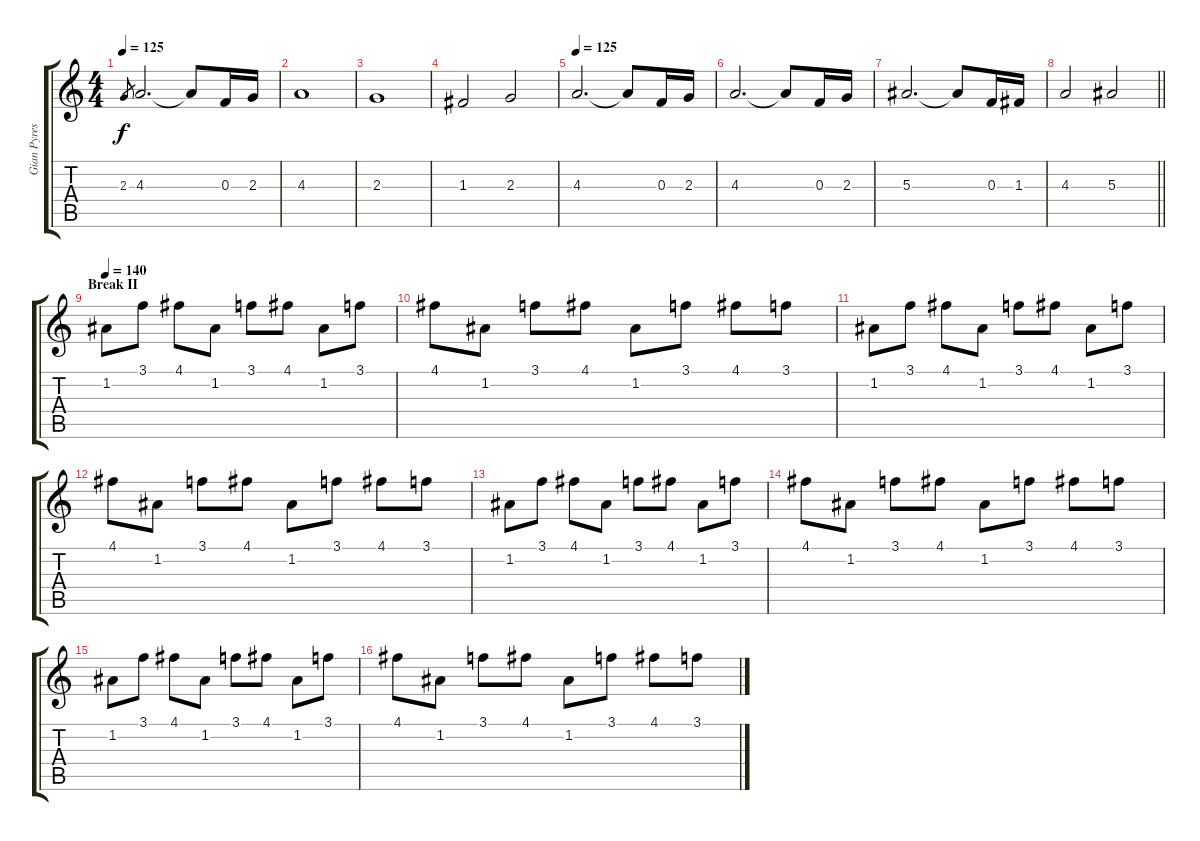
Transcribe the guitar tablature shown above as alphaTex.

\track ("Gian Pyres" "Gian Pyres") {instrument distortionguitar}
\staff {score tabs}
\tuning (D4 A3 F3 C3 G2 D2) {hide}
\ts (4 4)
\tempo 125
\clef g2
\ks c
2.3.8{gr dy f} 4.3.2{d} 4.3{t}.8 0.3.16 2.3.16 |
4.3.1 |
2.3.1 |
1.3.2 2.3.2 |
\tempo 125
4.3.2{d} 4.3{t}.8 0.3.16 2.3.16 |
4.3.2{d} 4.3{t}.8 0.3.16 2.3.16 |
5.3.2{d} 5.3{t}.8 0.3.16 1.3.16 |
\barLineRight lightlight
4.3.2 5.3.2 |
\section ("" "Break II")
\tempo 140
1.2.8 3.1.8 4.1.8 1.2.8 3.1.8 4.1.8 1.2.8 3.1.8 |
4.1.8 1.2.8 3.1.8 4.1.8 1.2.8 3.1.8 4.1.8 3.1.8 |
1.2.8 3.1.8 4.1.8 1.2.8 3.1.8 4.1.8 1.2.8 3.1.8 |
4.1.8 1.2.8 3.1.8 4.1.8 1.2.8 3.1.8 4.1.8 3.1.8 |
1.2.8 3.1.8 4.1.8 1.2.8 3.1.8 4.1.8 1.2.8 3.1.8 |
4.1.8 1.2.8 3.1.8 4.1.8 1.2.8 3.1.8 4.1.8 3.1.8 |
1.2.8 3.1.8 4.1.8 1.2.8 3.1.8 4.1.8 1.2.8 3.1.8 |
4.1.8 1.2.8 3.1.8 4.1.8 1.2.8 3.1.8 4.1.8 3.1.8
